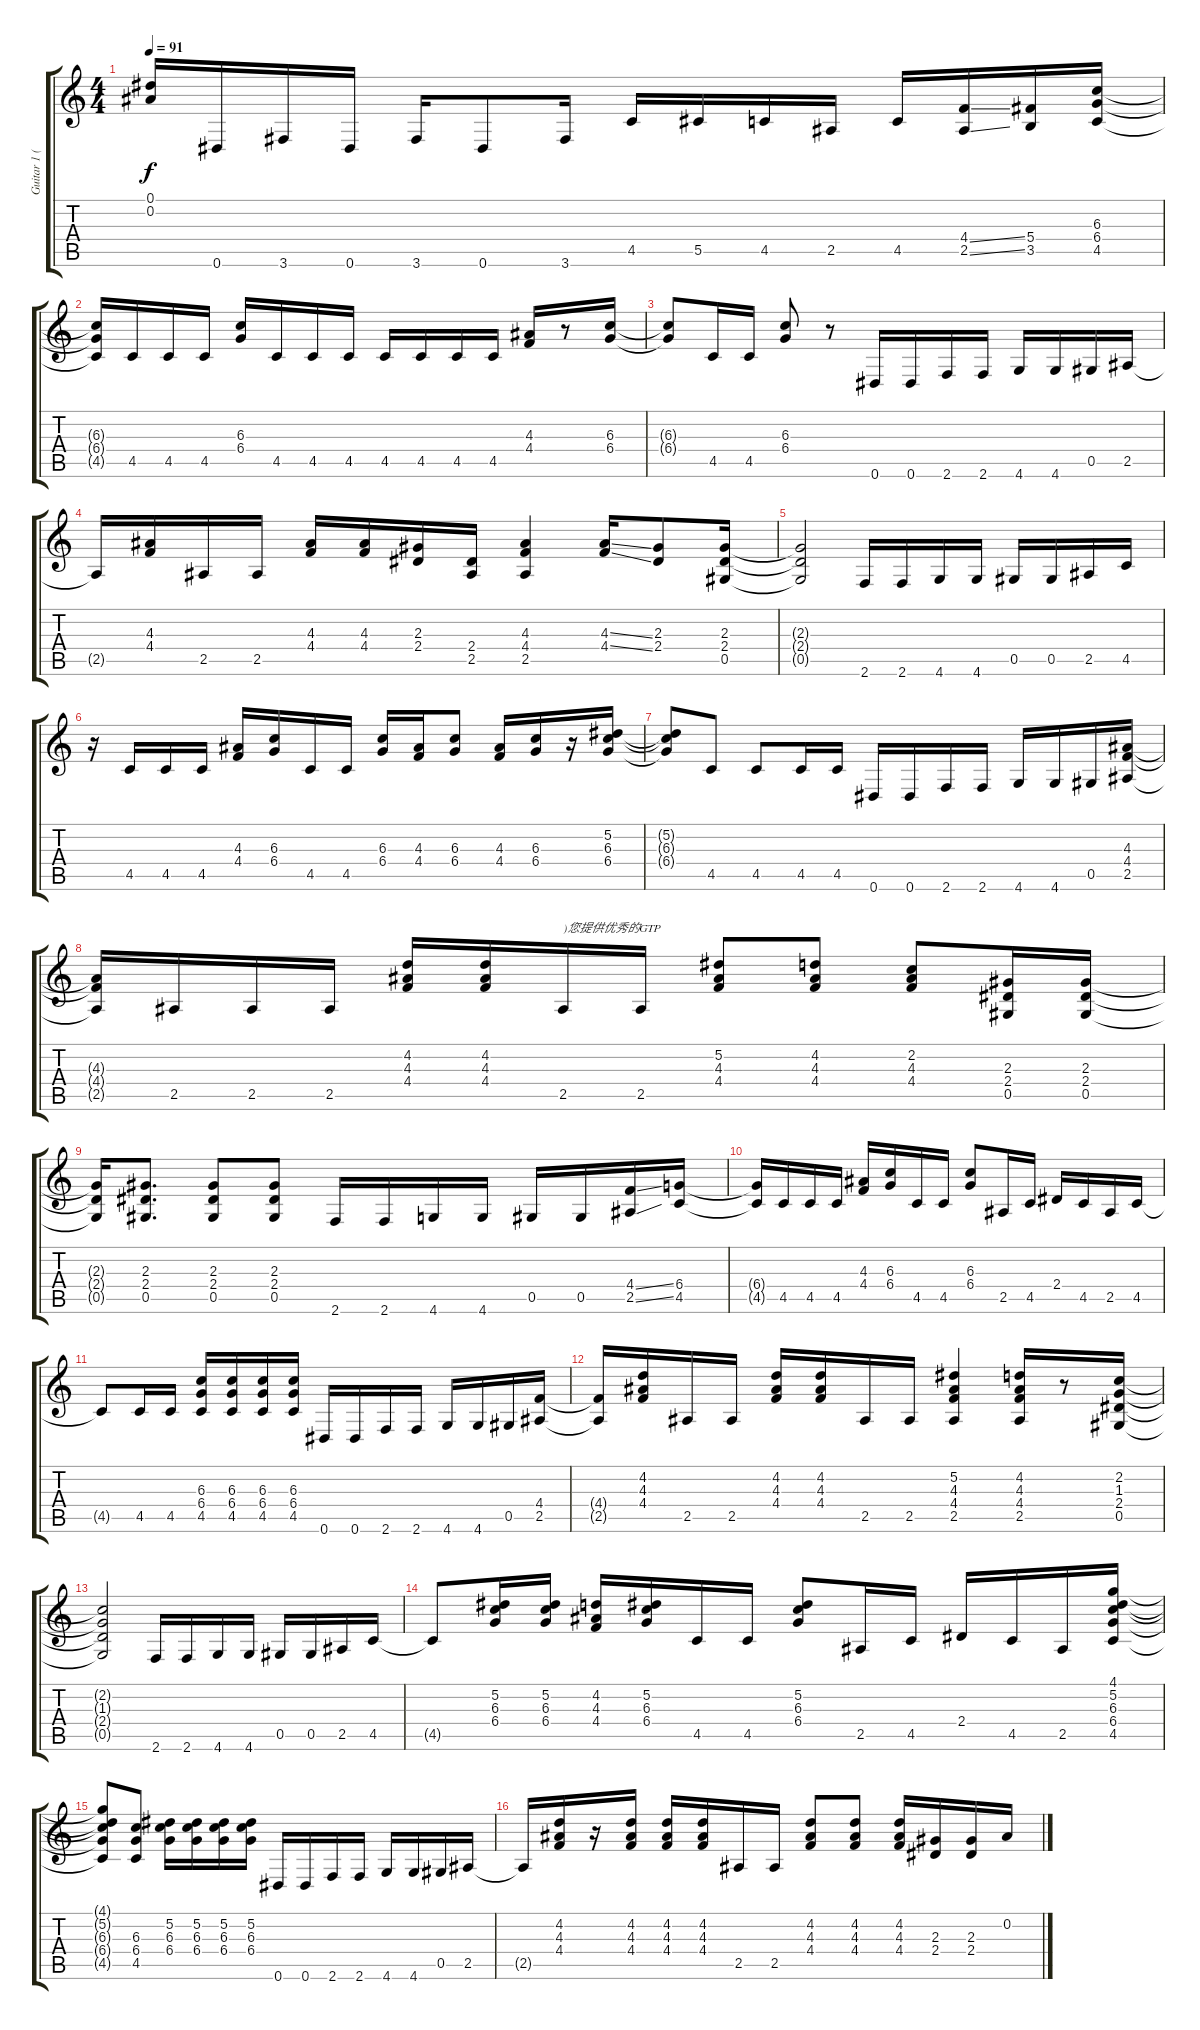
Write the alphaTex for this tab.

\track ("Guitar 1 (Rhythm)" "Guitar 1 (") {instrument distortionguitar}
\staff {score tabs}
\tuning (Eb4 Bb3 Gb3 Db3 Ab2 Eb2) {hide}
\ts (4 4)
\tempo 91
\clef g2
\ks c
(0.1{t} 0.2{t}).16{dy f} 0.6.16 3.6.16 0.6.16 3.6.16 0.6.8 3.6.16 4.5.16 5.5.16 4.5.16 2.5.16 4.5.16 (4.4{ss} 2.5{ss}).16 (5.4 3.5).16 (6.3 6.4 4.5).16 |
(6.3{t} 6.4{t} 4.5{t}).16 4.5.16 4.5.16 4.5.16 (6.3 6.4).16 4.5.16 4.5.16 4.5.16 4.5.16 4.5.16 4.5.16 4.5.16 (4.3 4.4).16 r.8 (6.3 6.4).16 |
(6.3{t} 6.4{t}).8 4.5.16 4.5.16 (6.3 6.4).8 r.8 0.6.16 0.6.16 2.6.16 2.6.16 4.6.16 4.6.16 0.5.16 2.5.16 |
2.5{t}.16 (4.3 4.4).16 2.5.16 2.5.16 (4.3 4.4).16 (4.3 4.4).16 (2.3 2.4).16 (2.4 2.5).16 (4.3 4.4 2.5).4 (4.3{ss} 4.4{ss}).16 (2.3 2.4).8 (2.3 2.4 0.5).16 |
(2.3{t} 2.4{t} 0.5{t}).2 2.6.16 2.6.16 4.6.16 4.6.16 0.5.16 0.5.16 2.5.16 4.5.16 |
r.16 4.5.16 4.5.16 4.5.16 (4.3 4.4).16 (6.3 6.4).16 4.5.16 4.5.16 (6.3 6.4).16 (4.3 4.4).16 (6.3 6.4).8 (4.3 4.4).16 (6.3 6.4).16 r.16 (5.2 6.3 6.4).16 |
(5.2{t} 6.3{t} 6.4{t}).8 4.5.8 4.5.8 4.5.16 4.5.16 0.6.16 0.6.16 2.6.16 2.6.16 4.6.16 4.6.16 0.5.16 (4.3 4.4 2.5).16 |
(4.3{t} 4.4{t} 2.5{t}).16 2.5.16 2.5.16 2.5.16 (4.2 4.3 4.4).16 (4.2 4.3 4.4).16 2.5.16{txt ")您提供优秀的GTP"} 2.5.16 (5.2 4.3 4.4).8 (4.2 4.3 4.4).8 (2.2 4.3 4.4).8 (2.3 2.4 0.5).16 (2.3 2.4 0.5).16 |
(2.3{t} 2.4{t} 0.5{t}).16 (2.3 2.4 0.5).8{d} (2.3 2.4 0.5).8 (2.3 2.4 0.5).8 2.6.16 2.6.16 4.6.16 4.6.16 0.5.16 0.5.16 (4.4{ss} 2.5{ss}).16 (6.4 4.5).16 |
(6.4{t} 4.5{t}).16 4.5.16 4.5.16 4.5.16 (4.3 4.4).16 (6.3 6.4).16 4.5.16 4.5.16 (6.3 6.4).8 2.5.16 4.5.16 2.4.16 4.5.16 2.5.16 4.5.16 |
4.5{t}.8 4.5.16 4.5.16 (6.3 6.4 4.5).16 (6.3 6.4 4.5).16 (6.3 6.4 4.5).16 (6.3 6.4 4.5).16 0.6.16 0.6.16 2.6.16 2.6.16 4.6.16 4.6.16 0.5.16 (4.4 2.5).16 |
(4.4{t} 2.5{t}).16 (4.2 4.3 4.4).16 2.5.16 2.5.16 (4.2 4.3 4.4).16 (4.2 4.3 4.4).16 2.5.16 2.5.16 (5.2 4.3 4.4 2.5).4 (4.2 4.3 4.4 2.5).16 r.8 (2.2 1.3 2.4 0.5).16 |
(2.2{t} 1.3{t} 2.4{t} 0.5{t}).2 2.6.16 2.6.16 4.6.16 4.6.16 0.5.16 0.5.16 2.5.16 4.5.16 |
4.5{t}.8 (5.2 6.3 6.4).16 (5.2 6.3 6.4).16 (4.2 4.3 4.4).16 (5.2 6.3 6.4).16 4.5.16 4.5.16 (5.2 6.3 6.4).8 2.5.16 4.5.16 2.4.16 4.5.16 2.5.16 (4.1 5.2 6.3 6.4 4.5).16 |
(4.1{t} 5.2{t} 6.3{t} 6.4{t} 4.5{t}).8 (6.3 6.4 4.5).8 (5.2 6.3 6.4).16 (5.2 6.3 6.4).16 (5.2 6.3 6.4).16 (5.2 6.3 6.4).16 0.6.16 0.6.16 2.6.16 2.6.16 4.6.16 4.6.16 0.5.16 2.5.16 |
2.5{t}.16 (4.2 4.3 4.4).16 r.16 (4.2 4.3 4.4).16 (4.2 4.3 4.4).16 (4.2 4.3 4.4).16 2.5.16 2.5.16 (4.2 4.3 4.4).8 (4.2 4.3 4.4).8 (4.2 4.3 4.4).16 (2.3 2.4).16 (2.3 2.4).16 0.2.16
